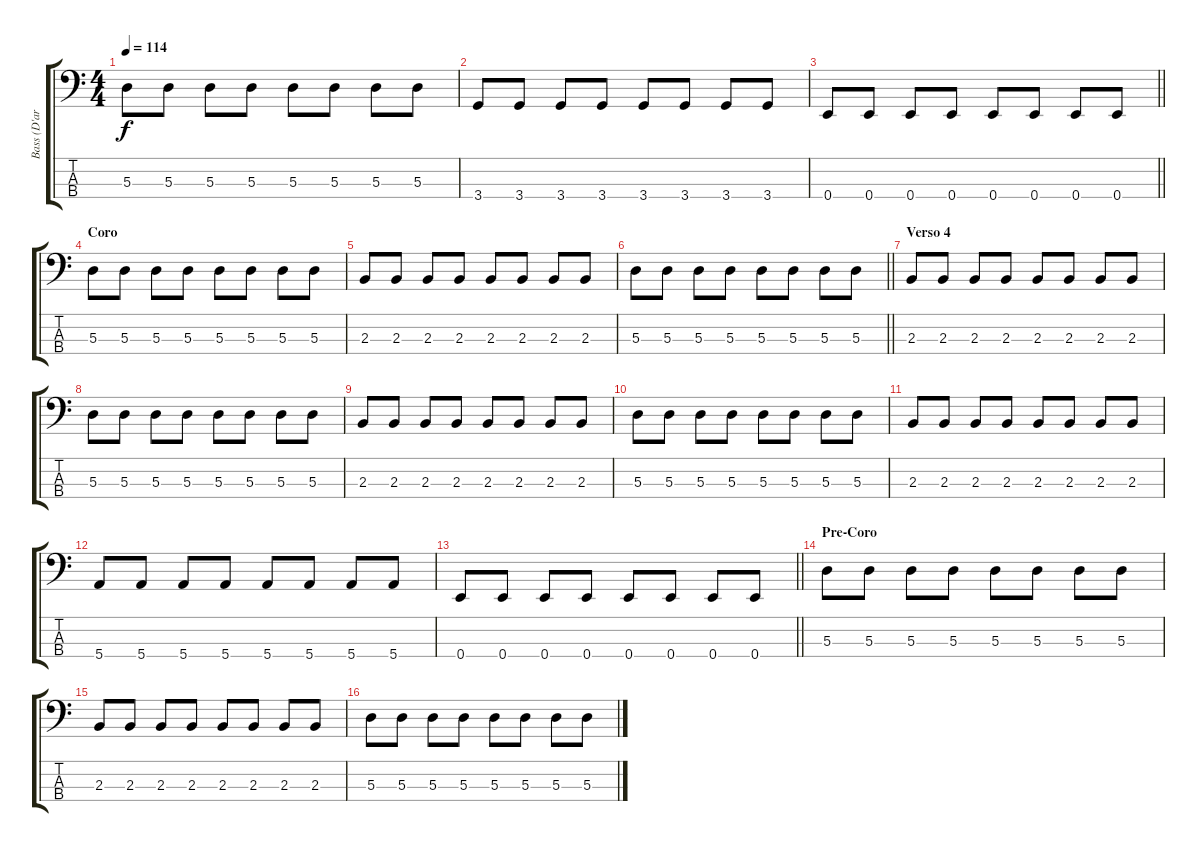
\track ("Bass (D'arcy Wretzky)" "Bass (D'ar") {instrument electricbassfinger}
\staff {score tabs}
\tuning (G2 D2 A1 E1) {hide}
\ts (4 4)
\tempo 114
\clef f4
\ks c
5.3.8{dy f} 5.3.8 5.3.8 5.3.8 5.3.8 5.3.8 5.3.8 5.3.8 |
3.4.8 3.4.8 3.4.8 3.4.8 3.4.8 3.4.8 3.4.8 3.4.8 |
\barLineRight lightlight
0.4.8 0.4.8 0.4.8 0.4.8 0.4.8 0.4.8 0.4.8 0.4.8 |
\section ("" "Coro")
5.3.8 5.3.8 5.3.8 5.3.8 5.3.8 5.3.8 5.3.8 5.3.8 |
2.3.8 2.3.8 2.3.8 2.3.8 2.3.8 2.3.8 2.3.8 2.3.8 |
\barLineRight lightlight
5.3.8 5.3.8 5.3.8 5.3.8 5.3.8 5.3.8 5.3.8 5.3.8 |
\section ("" "Verso 4")
2.3.8 2.3.8 2.3.8 2.3.8 2.3.8 2.3.8 2.3.8 2.3.8 |
5.3.8 5.3.8 5.3.8 5.3.8 5.3.8 5.3.8 5.3.8 5.3.8 |
2.3.8 2.3.8 2.3.8 2.3.8 2.3.8 2.3.8 2.3.8 2.3.8 |
5.3.8 5.3.8 5.3.8 5.3.8 5.3.8 5.3.8 5.3.8 5.3.8 |
2.3.8 2.3.8 2.3.8 2.3.8 2.3.8 2.3.8 2.3.8 2.3.8 |
5.4.8 5.4.8 5.4.8 5.4.8 5.4.8 5.4.8 5.4.8 5.4.8 |
\barLineRight lightlight
0.4.8 0.4.8 0.4.8 0.4.8 0.4.8 0.4.8 0.4.8 0.4.8 |
\section ("" "Pre-Coro")
5.3.8 5.3.8 5.3.8 5.3.8 5.3.8 5.3.8 5.3.8 5.3.8 |
2.3.8 2.3.8 2.3.8 2.3.8 2.3.8 2.3.8 2.3.8 2.3.8 |
5.3.8 5.3.8 5.3.8 5.3.8 5.3.8 5.3.8 5.3.8 5.3.8
